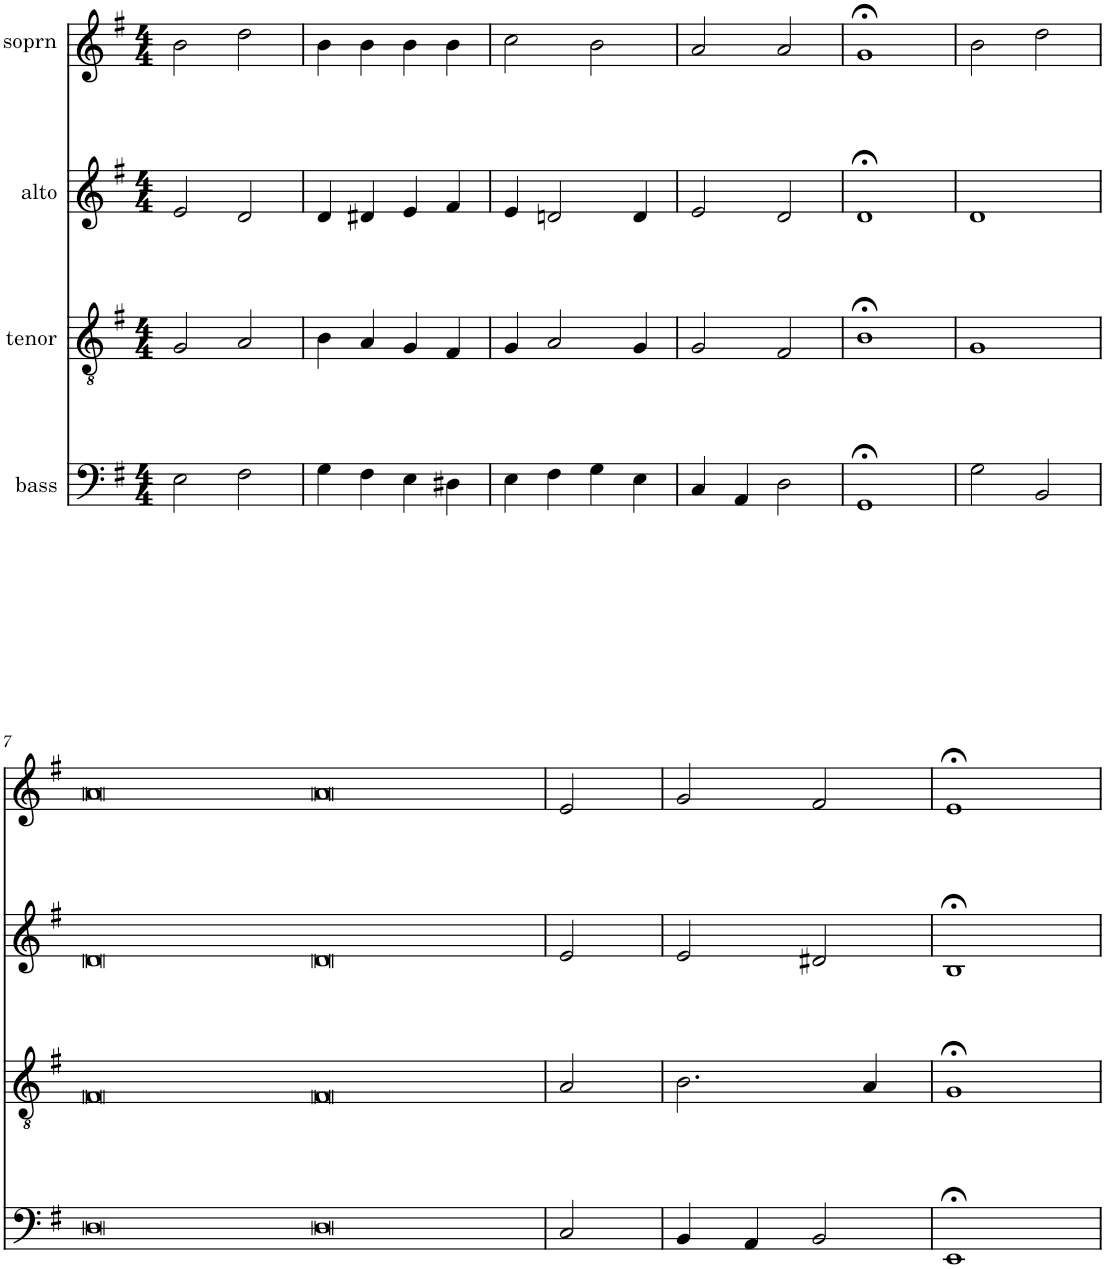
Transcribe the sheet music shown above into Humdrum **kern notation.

**kern	**kern	**kern	**kern
*part4	*part3	*part2	*part1
*staff4	*staff3	*staff2	*staff1
*I"bass	*I"tenor	*I"alto	*I"soprn
*clefF4	*clefGv2	*clefG2	*clefG2
*k[f#]	*k[f#]	*k[f#]	*k[f#]
*e:	*e:	*e:	*e:
*M4/4	*M4/4	*M4/4	*M4/4
=1	=1	=1	=1
2E\	2G/	2e/	2b\
2F#\	2A/	2d/	2dd\
=2	=2	=2	=2
4G\	4B\	4d/	4b\
4F#\	4A/	4d#X/	4b\
4E\	4G/	4e/	4b\
4D#X\	4F#/	4f#/	4b\
=3	=3	=3	=3
4E\	4G/	4e/	2cc\
4F#\	2A/	2dn/	.
4G\	.	.	2b\
4E\	4G/	4d/	.
=4	=4	=4	=4
4C/	2G/	2e/	2a/
4AA/	.	.	.
2D\	2F#/	2d/	2a/
=5	=5	=5	=5
1GG;<	1B;<	1d;<	1g;<
=6	=6	=6	=6
2G\	1G	1d	2b\
2BB/	.	.	2dd\
!!LO:LB:g=z
=7	=7	=7	=7
[1D	[1F#	[1d	[1a
1ryy	1ryy	1ryy	1ryy
0D	0F#	0d	0a
=8	=8	=8	=8
2C/	2A/	2e/	2e/
1D]	1F#]	1d]	1a]
=9	=9	=9	=9
4BB/	2.B\	2e/	2g/
4AA/	.	.	.
2BB/	.	2d#X/	2f#/
.	4A/	.	.
=10	=10	=10	=10
1EE;<	1G;<	1B;<	1e;<
=	=	=	=
*-	*-	*-	*-
